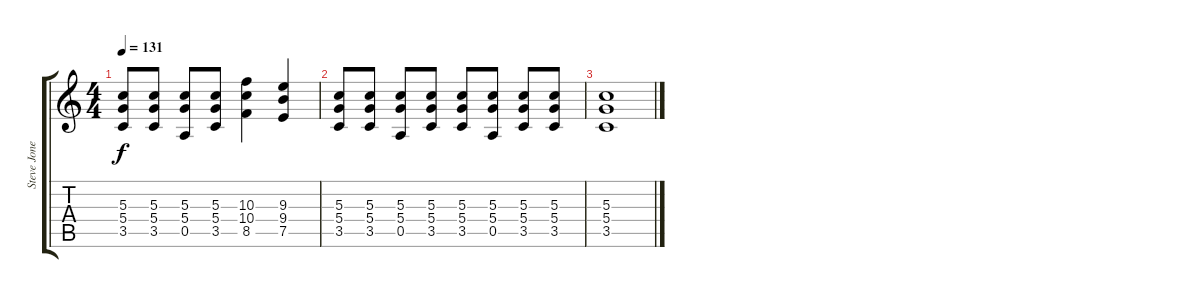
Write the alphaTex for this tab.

\track ("Steve Jones" "Steve Jone") {instrument distortionguitar}
\staff {score tabs}
\tuning (E4 B3 G3 D3 A2 E2) {hide}
\ts (4 4)
\tempo 131
\clef g2
\ks c
(5.3 5.4 3.5).8{dy f} (5.3 5.4 3.5).8 (5.3 5.4 0.5).8 (5.3 5.4 3.5).8 (10.3 10.4 8.5).4 (9.3 9.4 7.5).4 |
(5.3 5.4 3.5).8 (5.3 5.4 3.5).8 (5.3 5.4 0.5).8 (5.3 5.4 3.5).8 (5.3 5.4 3.5).8 (5.3 5.4 0.5).8 (5.3 5.4 3.5).8 (5.3 5.4 3.5).8 |
(5.3 5.4 3.5).1
